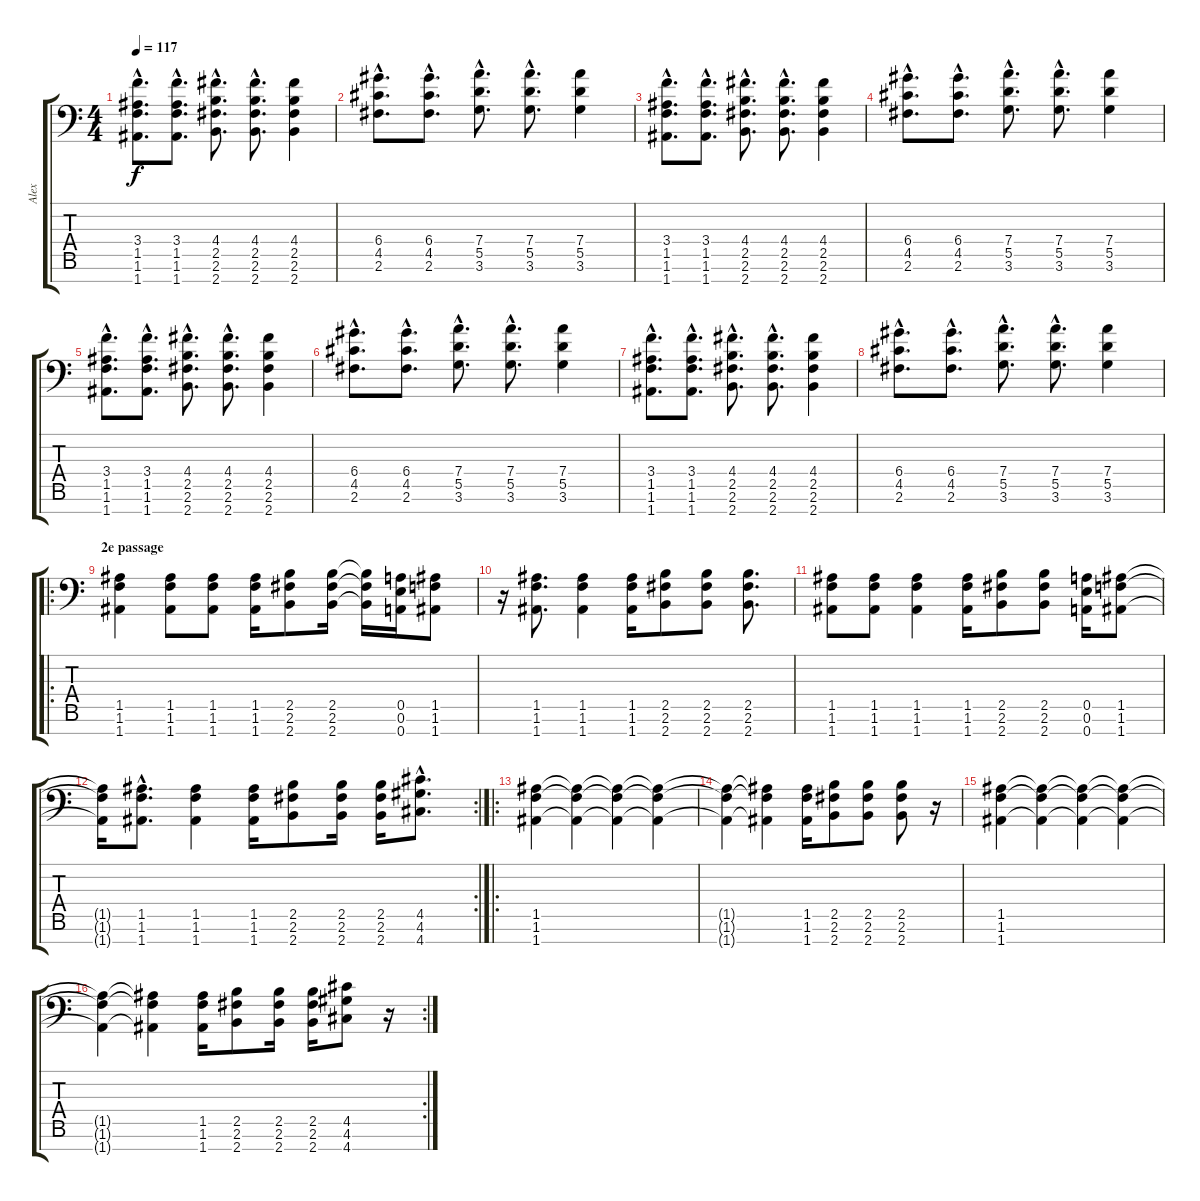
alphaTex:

\track ("Alex" "Alex") {instrument overdrivenguitar}
\staff {score tabs}
\tuning (E4 B3 G3 D3 A2 E2 A1) {hide}
\ts (4 4)
\tempo 117
\clef f4
\ks c
(3.4{hac} 1.5{hac} 1.6{hac} 1.7{hac}).8{d dy f instrument overdrivenguitar} (3.4{hac} 1.5{hac} 1.6{hac} 1.7{hac}).8{d} (4.4{hac} 2.5{hac} 2.6{hac} 2.7{hac}).8{d} (4.4{hac} 2.5{hac} 2.6{hac} 2.7{hac}).8{d} (4.4 2.5 2.6 2.7).4 |
(6.4{hac} 4.5{hac} 2.6{hac}).8{d} (6.4{hac} 4.5{hac} 2.6{hac}).8{d} (7.4{hac} 5.5{hac} 3.6{hac}).8{d} (7.4{hac} 5.5{hac} 3.6{hac}).8{d} (7.4 5.5 3.6).4 |
(3.4{hac} 1.5{hac} 1.6{hac} 1.7{hac}).8{d} (3.4{hac} 1.5{hac} 1.6{hac} 1.7{hac}).8{d} (4.4{hac} 2.5{hac} 2.6{hac} 2.7{hac}).8{d} (4.4{hac} 2.5{hac} 2.6{hac} 2.7{hac}).8{d} (4.4 2.5 2.6 2.7).4 |
(6.4{hac} 4.5{hac} 2.6{hac}).8{d} (6.4{hac} 4.5{hac} 2.6{hac}).8{d} (7.4{hac} 5.5{hac} 3.6{hac}).8{d} (7.4{hac} 5.5{hac} 3.6{hac}).8{d} (7.4 5.5 3.6).4 |
(3.4{hac} 1.5{hac} 1.6{hac} 1.7{hac}).8{d} (3.4{hac} 1.5{hac} 1.6{hac} 1.7{hac}).8{d} (4.4{hac} 2.5{hac} 2.6{hac} 2.7{hac}).8{d} (4.4{hac} 2.5{hac} 2.6{hac} 2.7{hac}).8{d} (4.4 2.5 2.6 2.7).4 |
(6.4{hac} 4.5{hac} 2.6{hac}).8{d} (6.4{hac} 4.5{hac} 2.6{hac}).8{d} (7.4{hac} 5.5{hac} 3.6{hac}).8{d} (7.4{hac} 5.5{hac} 3.6{hac}).8{d} (7.4 5.5 3.6).4 |
(3.4{hac} 1.5{hac} 1.6{hac} 1.7{hac}).8{d} (3.4{hac} 1.5{hac} 1.6{hac} 1.7{hac}).8{d} (4.4{hac} 2.5{hac} 2.6{hac} 2.7{hac}).8{d} (4.4{hac} 2.5{hac} 2.6{hac} 2.7{hac}).8{d} (4.4 2.5 2.6 2.7).4 |
(6.4{hac} 4.5{hac} 2.6{hac}).8{d} (6.4{hac} 4.5{hac} 2.6{hac}).8{d} (7.4{hac} 5.5{hac} 3.6{hac}).8{d} (7.4{hac} 5.5{hac} 3.6{hac}).8{d} (7.4 5.5 3.6).4 |
\ro
\section ("" "2e passage")
(1.5 1.6 1.7).4 (1.5 1.6 1.7).8 (1.5 1.6 1.7).8 (1.5 1.6 1.7).16 (2.5 2.6 2.7).8 (2.5 2.6 2.7).16 (2.5{t} 2.6{t} 2.7{t}).16 (0.5 0.6 0.7).16 (1.5 1.6 1.7).8 |
r.16 (1.5 1.6 1.7).8{d} (1.5 1.6 1.7).4 (1.5 1.6 1.7).16 (2.5 2.6 2.7).8 (2.5 2.6 2.7).8 (2.5 2.6 2.7).8{d} |
(1.5 1.6 1.7).8 (1.5 1.6 1.7).8 (1.5 1.6 1.7).4 (1.5 1.6 1.7).16 (2.5 2.6 2.7).8 (2.5 2.6 2.7).8 (0.5 0.6 0.7).16 (1.5 1.6 1.7).8 |
\rc 2
(1.5{t} 1.6{t} 1.7{t}).16 (1.5{hac} 1.6{hac} 1.7{hac}).8{d} (1.5 1.6 1.7).4 (1.5 1.6 1.7).16 (2.5 2.6 2.7).8 (2.5 2.6 2.7).16 (2.5 2.6 2.7).16 (4.5{hac} 4.6{hac} 4.7{hac}).8{d} |
\ro
(1.5 1.6 1.7).4 (1.5{t} 1.6{t} 1.7{t}).4 (1.5{t} 1.6{t} 1.7{t}).4 (1.5{t} 1.6{t} 1.7{t}).4 |
(1.5{t} 1.6{t} 1.7{t}).4 (1.5{t} 1.6{t} 1.7{t}).4 (1.5 1.6 1.7).16 (2.5 2.6 2.7).8 (2.5 2.6 2.7).8 (2.5 2.6 2.7).8 r.16 |
(1.5 1.6 1.7).4 (1.5{t} 1.6{t} 1.7{t}).4 (1.5{t} 1.6{t} 1.7{t}).4 (1.5{t} 1.6{t} 1.7{t}).4 |
\rc 2
(1.5{t} 1.6{t} 1.7{t}).4 (1.5{t} 1.6{t} 1.7{t}).4 (1.5 1.6 1.7).16 (2.5 2.6 2.7).8 (2.5 2.6 2.7).16 (2.5 2.6 2.7).16 (4.5 4.6 4.7).8 r.16
